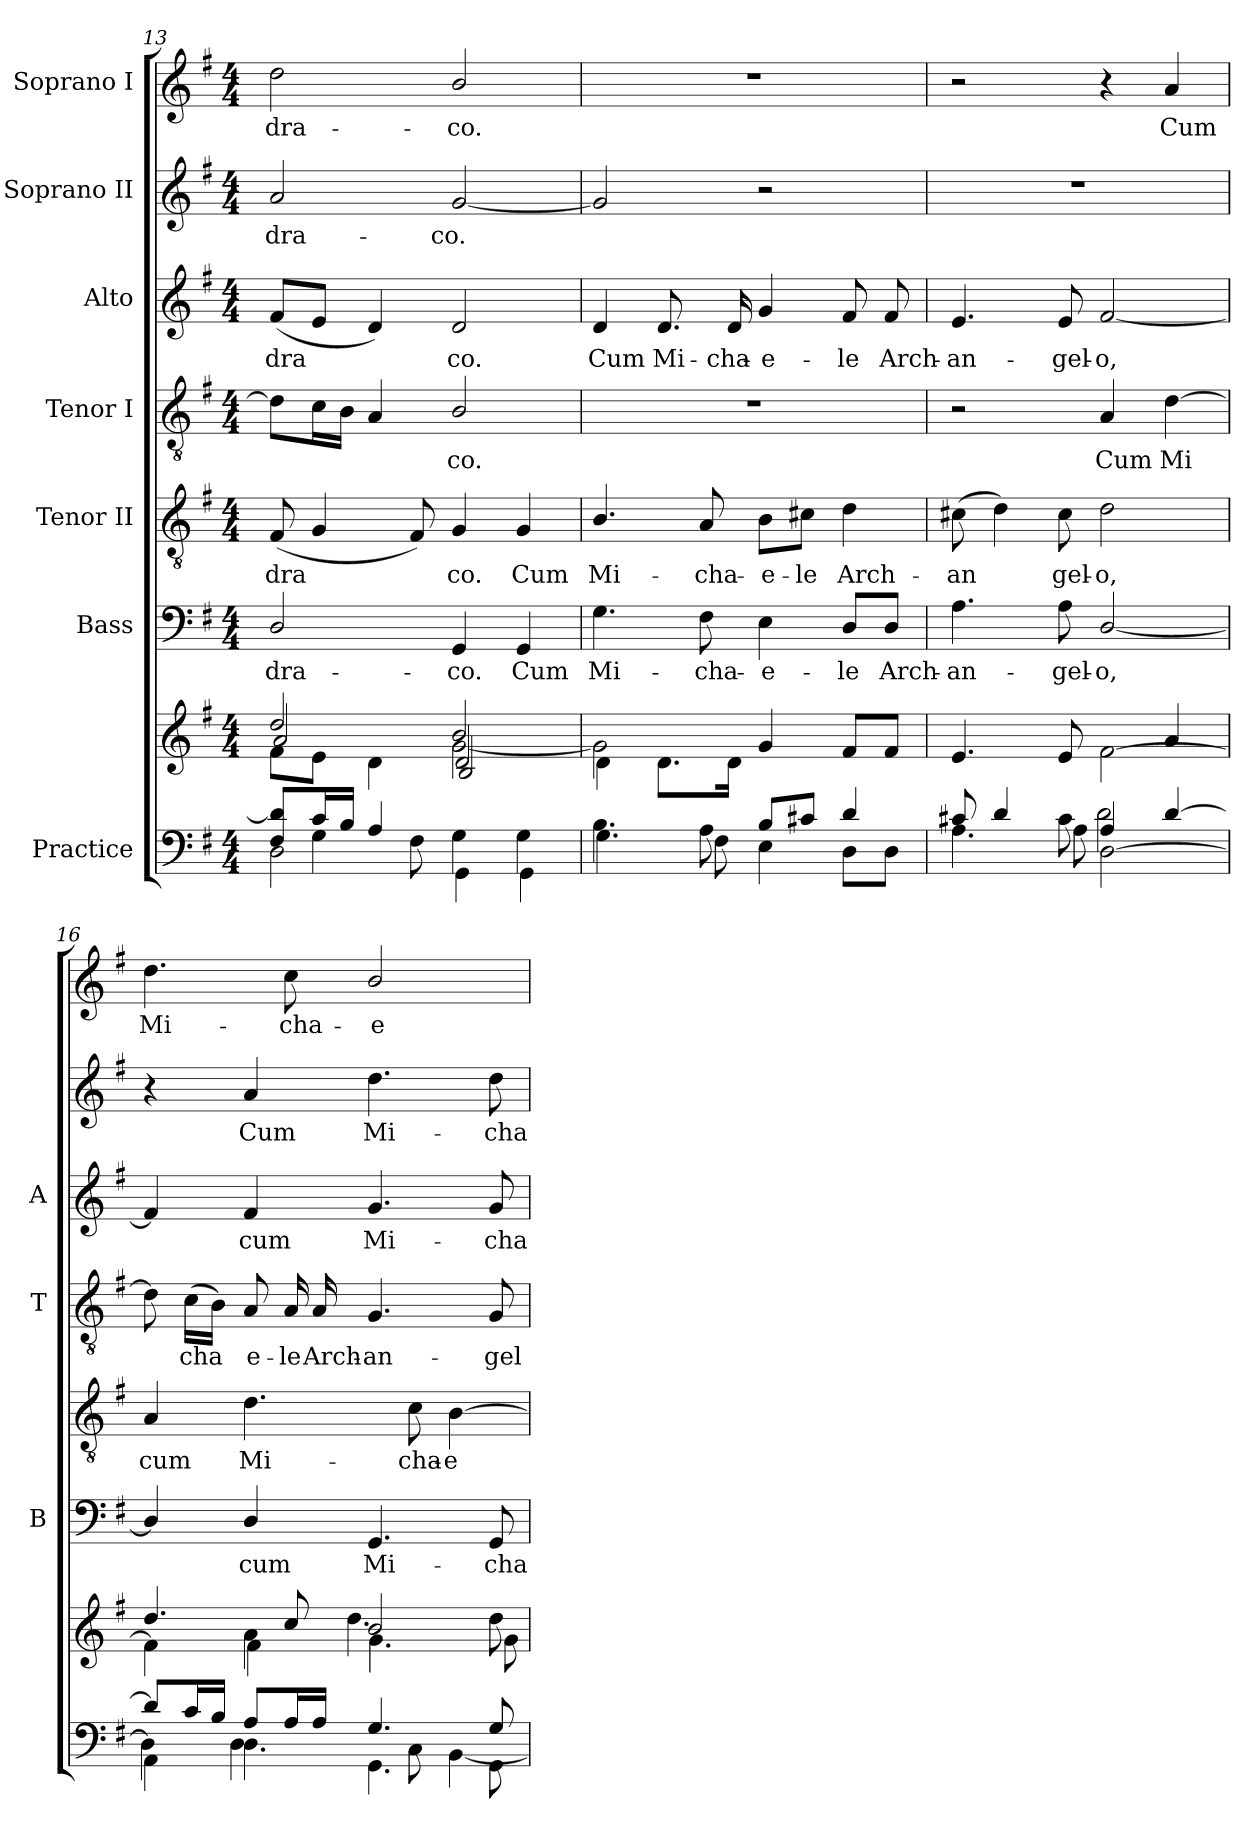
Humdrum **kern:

**kern	**kern	**kern	**text	**kern	**text	**kern	**text	**kern	**text	**kern	**text	**kern	**text
*part7	*part7	*part6	*part6	*part5	*part5	*part4	*part4	*part3	*part3	*part2	*part2	*part1	*part1
*staff8	*staff7	*staff6	*staff6	*staff5	*staff5	*staff4	*staff4	*staff3	*staff3	*staff2	*staff2	*staff1	*staff1
*I"Practice	*	*I"Bass	*	*I"Tenor II	*	*I"Tenor I	*	*I"Alto	*	*I"Soprano II	*	*I"Soprano I	*
*	*	*I'B	*	*	*	*I'T	*	*I'A	*	*	*	*	*
*clefF4	*clefG2	*clefF4	*	*clefGv2	*	*clefGv2	*	*clefG2	*	*clefG2	*	*clefG2	*
*k[f#]	*k[f#]	*k[f#]	*	*k[f#]	*	*k[f#]	*	*k[f#]	*	*k[f#]	*	*k[f#]	*
*G:	*G:	*G:	*	*G:	*	*G:	*	*G:	*	*G:	*	*G:	*
*M4/4	*M4/4	*M4/4	*	*M4/4	*	*M4/4	*	*M4/4	*	*M4/4	*	*M4/4	*
=13	=13	=13	=13	=13	=13	=13	=13	=13	=13	=13	=13	=13	=13
*^	*^	*	*	*	*	*	*	*	*	*	*	*	*
*	*^	*	*^	*	*	*	*	*	*	*	*	*	*	*	*
*	*	*	*	*	*^	*	*	*	*	*	*	*	*	*	*	*	*
!	!	!	!	!	!	!	!	!LO:LY:b	!	!LO:LY:b	!	!	!	!LO:LY:b	!	!LO:LY:b	!	!LO:LY:b
8F#/ 8d/]L	8F#\yy	2D\	2dd/	2a/	8f#\L	2ryy	2D/	dra-	(<8F#/	dra­	8d\L]	.	(<8f#/L	dra­	2a/	dra-	2dd\	dra-
16c/L	4G\	.	.	.	8e\J	.	.	.	4G/	.	16c\L	.	8e/J	.	.	.	.	.
16B/JJ	.	.	.	.	.	.	.	.	.	.	16B\JJ	.	.	.	.	.	.	.
4A/	.	.	.	.	4d\	.	.	.	.	.	4A/	.	4d/)	.	.	.	.	.
.	8F#\	.	.	.	.	.	.	.	8F#/)	.	.	.	.	.	.	.	.	.
!	!	!	!	!	!	!	!	!LO:LY:b	!	!LO:LY:b	!	!LO:LY:b	!	!LO:LY:b	!	!LO:LY:b	!	!LO:LY:b
2ryy	4G\	4GG\	2b/	[<2g\	2d/	2B/	4GG/	-co.	4G/	co.	2B/	co.	2d/	co.	[2g/	-co.	2b/	-co.
!	!	!	!	!	!	!	!	!LO:LY:b	!	!LO:LY:b	!	!	!	!	!	!	!	!
.	4G\	4GG\	.	.	.	.	4GG/	Cum	4G/	Cum	.	.	.	.	.	.	.	.
*	*	*	*	*	*v	*v	*	*	*	*	*	*	*	*	*	*	*	*
=14	=14	=14	=14	=14	=14	=14	=14	=14	=14	=14	=14	=14	=14	=14	=14	=14	=14
!	!	!	!	!	!	!	!LO:LY:b	!	!LO:LY:b	!	!	!	!LO:LY:b	!	!	!	!
1ryy	4.B\	4.G\	1ryy	2g\]	4d\	4.G\	Mi-	4.B/	Mi-	1r	.	4d/	Cum	2g/]	.	1r	.
!	!	!	!	!	!	!	!	!	!	!	!	!	!LO:LY:b	!	!	!	!
.	.	.	.	.	8.d\L	.	.	.	.	.	.	8.d/	Mi-	.	.	.	.
!	!	!	!	!	!	!	!LO:LY:b	!	!LO:LY:b	!	!	!	!	!	!	!	!
.	8A\	8F#\	.	.	.	8F#\	-cha-	8A/	-cha-	.	.	.	.	.	.	.	.
!	!	!	!	!	!	!	!	!	!	!	!	!	!LO:LY:b	!	!	!	!
.	.	.	.	.	16d\Jk	.	.	.	.	.	.	16d/	-cha-	.	.	.	.
!	!	!	!	!	!	!	!LO:LY:b	!	!LO:LY:b	!	!	!	!LO:LY:b	!	!	!	!
.	8B/L	4E\	.	2ryy	4g/	4E\	-e-	8B\L	-e-	.	.	4g/	-e-	2r	.	.	.
!	!	!	!	!	!	!	!	!	!LO:LY:b	!	!	!	!	!	!	!	!
.	8c#X/J	.	.	.	.	.	.	8c#X\J	-le	.	.	.	.	.	.	.	.
!	!	!	!	!	!	!	!LO:LY:b	!	!LO:LY:b	!	!	!	!LO:LY:b	!	!	!	!
.	4d/	8D\L	.	.	8f#/L	8D/L	-le	4d\	Arch-	.	.	8f#/	-le	.	.	.	.
!	!	!	!	!	!	!	!LO:LY:b	!	!	!	!	!	!LO:LY:b	!	!	!	!
.	.	8D\J	.	.	8f#/J	8D/J	Arch-	.	.	.	.	8f#/	Arch-	.	.	.	.
=15	=15	=15	=15	=15	=15	=15	=15	=15	=15	=15	=15	=15	=15	=15	=15	=15	=15
!	!	!	!	!	!	!	!LO:LY:b	!	!LO:LY:b	!	!	!	!LO:LY:b	!	!	!	!
2ryy	8c#X/	4.A\	2ryy	1ryy	4.e/	4.A\	-an-	(>8c#X\	-an­	2r	.	4.e/	-an-	1r	.	2r	.
.	4d/	.	.	.	.	.	.	4d\)	.	.	.	.	.	.	.	.	.
!	!	!	!	!	!	!	!LO:LY:b	!	!LO:LY:b	!	!	!	!LO:LY:b	!	!	!	!
.	8c#\	8A\	.	.	8e/	8A\	-gel-	8c#\	gel-	.	.	8e/	-gel-	.	.	.	.
!	!	!	!	!	!	!	!LO:LY:b	!	!LO:LY:b	!	!LO:LY:b	!	!LO:LY:b	!	!	!	!
4A/	2d\	[2D\	4ryy	.	[2f#\	[2D/	-o,	2d\	-o,	4A/	Cum	[2f#/	-o,	.	.	4r	.
!	!	!	!	!	!	!	!	!	!	!	!LO:LY:b	!	!	!	!	!	!LO:LY:b
[>4d/	.	.	4a/	.	.	.	.	.	.	[4d\	Mi­	.	.	.	.	4a/	Cum
!!LO:LB:g=z
=16	=16	=16	=16	=16	=16	=16	=16	=16	=16	=16	=16	=16	=16	=16	=16	=16	=16
!	!	!	!	!	!	!	!	!	!LO:LY:b	!	!	!	!	!	!	!	!LO:LY:b
8d/L]	4AA\	4D\]	4.dd/	4ryy	4f#\]	4D/]	.	4A/	cum	8d\]	.	4f#/]	.	4r	.	4.dd\	Mi-
!	!	!	!	!	!	!	!	!	!	!	!LO:LY:b	!	!	!	!	!	!
16c/L	.	.	.	.	.	.	.	.	.	(>16c\LL	cha­	.	.	.	.	.	.
16B/JJ	.	.	.	.	.	.	.	.	.	16B\JJ)	.	.	.	.	.	.	.
!	!	!	!	!	!	!	!LO:LY:b	!	!LO:LY:b	!	!LO:LY:b	!	!LO:LY:b	!	!LO:LY:b	!	!
8A/L	4.D\	4D\	.	4a\	4f#\	4D/	cum	4.d\	Mi-	8A/	e-	4f#/	cum	4a/	Cum	.	.
!	!	!	!	!	!	!	!	!	!	!	!LO:LY:b	!	!	!	!	!	!LO:LY:b
16A/L	.	.	8cc/	.	.	.	.	.	.	16A/	-le	.	.	.	.	8cc\	-cha-
!	!	!	!	!	!	!	!	!	!	!	!LO:LY:b	!	!	!	!	!	!
16A/JJ	.	.	.	.	.	.	.	.	.	16A/	Arch-	.	.	.	.	.	.
!	!	!	!	!	!	!	!LO:LY:b	!	!	!	!LO:LY:b	!	!LO:LY:b	!	!LO:LY:b	!	!LO:LY:b
4.G/	.	4.GG\	2b/	4.dd\	4.g\	4.GG/	Mi-	.	.	4.G/	-an-	4.g/	Mi-	4.dd\	Mi-	2b/	-e-
!	!	!	!	!	!	!	!	!	!LO:LY:b	!	!	!	!	!	!	!	!
.	8C\	.	.	.	.	.	.	8c\	-cha-	.	.	.	.	.	.	.	.
!	!	!	!	!	!	!	!	!	!LO:LY:b	!	!	!	!	!	!	!	!
.	[<4BB\	.	.	.	.	.	.	[4B\	-e­	.	.	.	.	.	.	.	.
!	!	!	!	!	!	!	!LO:LY:b	!	!	!	!LO:LY:b	!	!LO:LY:b	!	!LO:LY:b	!	!
8G/	.	8GG\	.	8dd\	8g\	8GG/	-cha-	.	.	8G/	-gel-	8g/	-cha-	8dd\	-cha-	.	.
*v	*v	*v	*	*	*	*	*	*	*	*	*	*	*	*	*	*	*
*	*v	*v	*v	*	*	*	*	*	*	*	*	*	*	*	*
=	=	=	=	=	=	=	=	=	=	=	=	=	=
*-	*-	*-	*-	*-	*-	*-	*-	*-	*-	*-	*-	*-	*-
